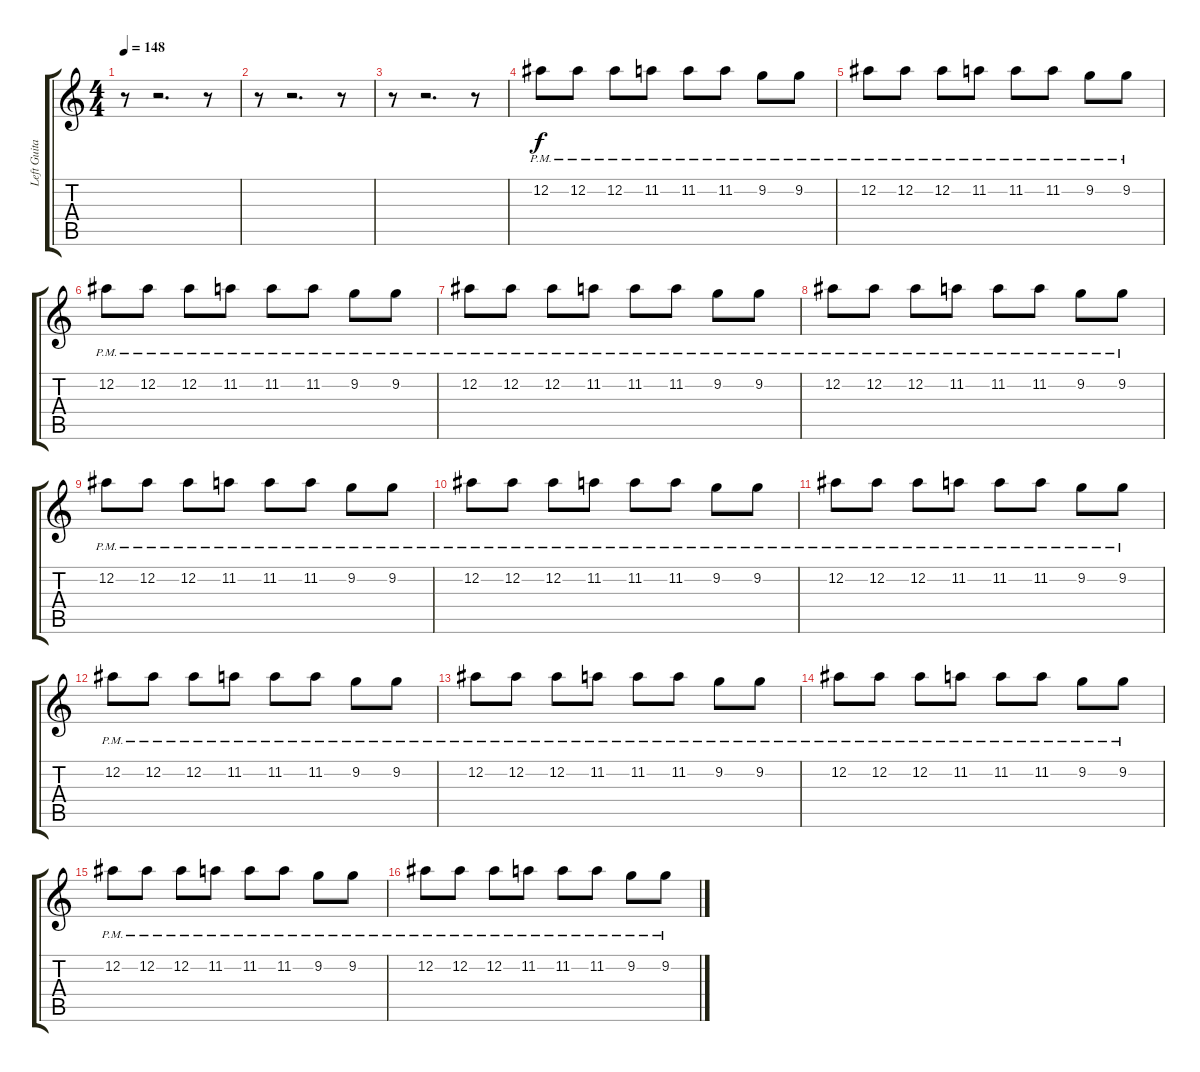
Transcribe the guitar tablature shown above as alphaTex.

\track ("Left Guitar" "Left Guita") {instrument overdrivenguitar}
\staff {score tabs}
\tuning (Eb4 Bb3 Gb3 Db3 Ab2 Eb2) {hide}
\ts (4 4)
\tempo 148
\clef g2
\ks c
r.8{dy f} r.2{d} r.8 |
r.8 r.2{d} r.8 |
r.8 r.2{d} r.8 |
12.2{pm}.8 12.2{pm}.8 12.2{pm}.8 11.2{pm}.8 11.2{pm}.8 11.2{pm}.8 9.2{pm}.8 9.2{pm}.8 |
12.2{pm}.8 12.2{pm}.8 12.2{pm}.8 11.2{pm}.8 11.2{pm}.8 11.2{pm}.8 9.2{pm}.8 9.2{pm}.8 |
12.2{pm}.8 12.2{pm}.8 12.2{pm}.8 11.2{pm}.8 11.2{pm}.8 11.2{pm}.8 9.2{pm}.8 9.2{pm}.8 |
12.2{pm}.8 12.2{pm}.8 12.2{pm}.8 11.2{pm}.8 11.2{pm}.8 11.2{pm}.8 9.2{pm}.8 9.2{pm}.8 |
12.2{pm}.8 12.2{pm}.8 12.2{pm}.8 11.2{pm}.8 11.2{pm}.8 11.2{pm}.8 9.2{pm}.8 9.2{pm}.8 |
12.2{pm}.8 12.2{pm}.8 12.2{pm}.8 11.2{pm}.8 11.2{pm}.8 11.2{pm}.8 9.2{pm}.8 9.2{pm}.8 |
12.2{pm}.8 12.2{pm}.8 12.2{pm}.8 11.2{pm}.8 11.2{pm}.8 11.2{pm}.8 9.2{pm}.8 9.2{pm}.8 |
12.2{pm}.8 12.2{pm}.8 12.2{pm}.8 11.2{pm}.8 11.2{pm}.8 11.2{pm}.8 9.2{pm}.8 9.2{pm}.8 |
12.2{pm}.8 12.2{pm}.8 12.2{pm}.8 11.2{pm}.8 11.2{pm}.8 11.2{pm}.8 9.2{pm}.8 9.2{pm}.8 |
12.2{pm}.8 12.2{pm}.8 12.2{pm}.8 11.2{pm}.8 11.2{pm}.8 11.2{pm}.8 9.2{pm}.8 9.2{pm}.8 |
12.2{pm}.8 12.2{pm}.8 12.2{pm}.8 11.2{pm}.8 11.2{pm}.8 11.2{pm}.8 9.2{pm}.8 9.2{pm}.8 |
12.2{pm}.8 12.2{pm}.8 12.2{pm}.8 11.2{pm}.8 11.2{pm}.8 11.2{pm}.8 9.2{pm}.8 9.2{pm}.8 |
12.2{pm}.8 12.2{pm}.8 12.2{pm}.8 11.2{pm}.8 11.2{pm}.8 11.2{pm}.8 9.2{pm}.8 9.2{pm}.8
